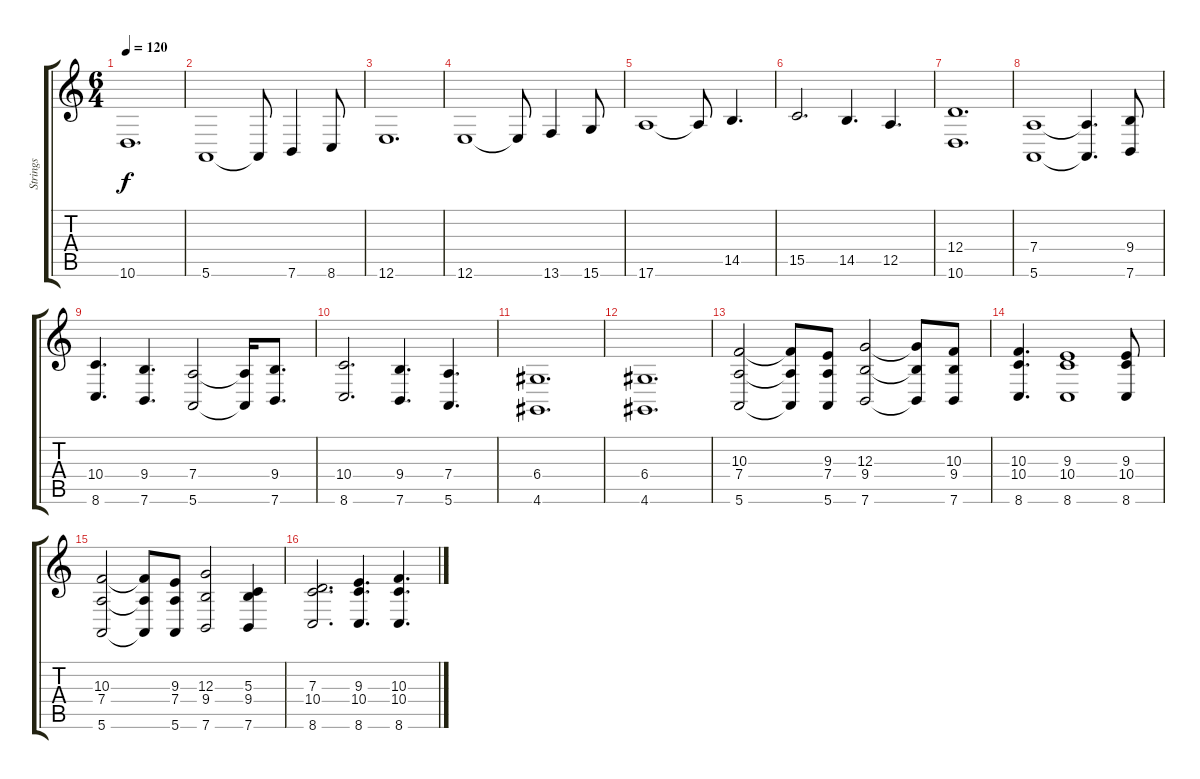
\track ("Strings" "Strings") {instrument stringensemble1}
\staff {score tabs}
\tuning (E4 B3 G3 D3 A2 E2) {hide}
\ts (6 4)
\tempo 120
\clef g2
\ks c
10.6.1{d dy f} |
5.6.1 5.6{t}.8 7.6.4 8.6.8 |
12.6.1{d} |
12.6.1 12.6{t}.8 13.6.4 15.6.8 |
17.6.1 17.6{t}.8 14.5.4{d} |
15.5.2{d} 14.5.4{d} 12.5.4{d} |
(12.4 10.6).1{d} |
(7.4 5.6).1 (7.4{t} 5.6{t}).4{d} (9.4 7.6).8 |
(10.4 8.6).4{d} (9.4 7.6).4{d} (7.4 5.6).2 (7.4{t} 5.6{t}).16 (9.4 7.6).8{d} |
(10.4 8.6).2{d} (9.4 7.6).4{d} (7.4 5.6).4{d} |
(6.4 4.6).1{d} |
(6.4 4.6).1{d} |
(10.3 7.4 5.6).2 (10.3{t} 7.4{t} 5.6{t}).8 (9.3 7.4 5.6).8 (12.3 9.4 7.6).2 (12.3{t} 9.4{t} 7.6{t}).8 (10.3 9.4 7.6).8 |
(10.3 10.4 8.6).4{d} (9.3 10.4 8.6).1 (9.3 10.4 8.6).8 |
(10.3 7.4 5.6).2 (10.3{t} 7.4{t} 5.6{t}).8 (9.3 7.4 5.6).8 (12.3 9.4 7.6).2 (5.3 9.4 7.6).4 |
(7.3 10.4 8.6).2{d} (9.3 10.4 8.6).4{d} (10.3 10.4 8.6).4{d}
